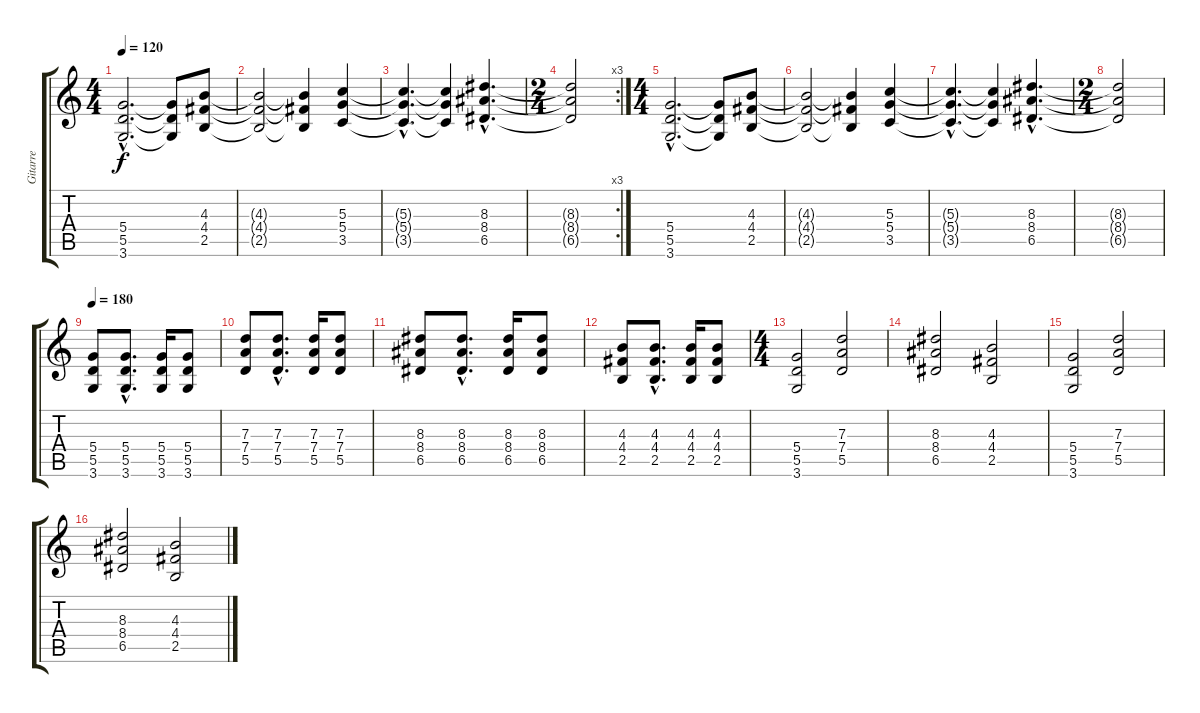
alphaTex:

\track ("Gitarre" "Gitarre") {instrument distortionguitar}
\staff {score tabs}
\tuning (E4 B3 G3 D3 A2 E2) {hide}
\ts (4 4)
\tempo 120
\clef g2
\ks c
(5.4{hac} 5.5{hac} 3.6{hac}).2{d dy f instrument distortionguitar} (5.4{t} 5.5{t} 3.6{t}).8 (4.3 4.4 2.5).8 |
(4.3{t} 4.4{t} 2.5{t}).2 (4.3{t} 4.4{t} 2.5{t}).4 (5.3 5.4 3.5).4 |
(5.3{hac t} 5.4{hac t} 3.5{hac t}).4{d} (5.3{t} 5.4{t} 3.5{t}).4 (8.3{hac} 8.4{hac} 6.5{hac}).4{d} |
\rc 3
\ts (2 4)
(8.3{t} 8.4{t} 6.5{t}).2 |
\ts (4 4)
(5.4{hac} 5.5{hac} 3.6{hac}).2{d} (5.4{t} 5.5{t} 3.6{t}).8 (4.3 4.4 2.5).8 |
(4.3{t} 4.4{t} 2.5{t}).2 (4.3{t} 4.4{t} 2.5{t}).4 (5.3 5.4 3.5).4 |
(5.3{hac t} 5.4{hac t} 3.5{hac t}).4{d} (5.3{t} 5.4{t} 3.5{t}).4 (8.3{hac} 8.4{hac} 6.5{hac}).4{d} |
\ts (2 4)
(8.3{t} 8.4{t} 6.5{t}).2 |
\tempo 180
(5.4 5.5 3.6).8 (5.4{hac} 5.5{hac} 3.6{hac}).8{d} (5.4 5.5 3.6).16 (5.4 5.5 3.6).8 |
(7.3 7.4 5.5).8 (7.3{hac} 7.4{hac} 5.5{hac}).8{d} (7.3 7.4 5.5).16 (7.3 7.4 5.5).8 |
(8.3 8.4 6.5).8 (8.3{hac} 8.4{hac} 6.5{hac}).8{d} (8.3 8.4 6.5).16 (8.3 8.4 6.5).8 |
(4.3 4.4 2.5).8 (4.3{hac} 4.4{hac} 2.5{hac}).8{d} (4.3 4.4 2.5).16 (4.3 4.4 2.5).8 |
\ts (4 4)
(5.4 5.5 3.6).2 (7.3 7.4 5.5).2 |
(8.3 8.4 6.5).2 (4.3 4.4 2.5).2 |
(5.4 5.5 3.6).2 (7.3 7.4 5.5).2 |
(8.3 8.4 6.5).2 (4.3 4.4 2.5).2
